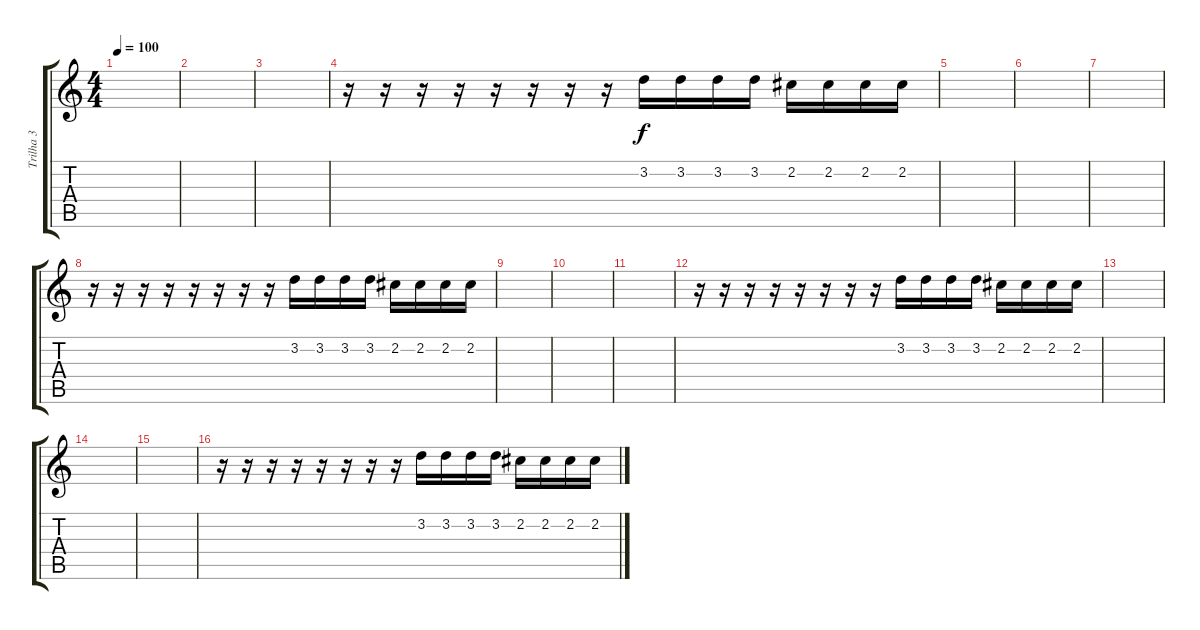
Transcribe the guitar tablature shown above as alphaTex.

\track ("Trilha 3" "Trilha 3") {instrument distortionguitar}
\staff {score tabs}
\tuning (E4 B3 G3 D3 A2 E2) {hide}
\ts (4 4)
\tempo 100
\clef g2
\ks c
|
|
|
r.16 r.16 r.16 r.16 r.16 r.16 r.16 r.16 3.2.16 3.2.16 3.2.16 3.2.16 2.2.16 2.2.16 2.2.16 2.2.16 |
|
|
|
r.16 r.16 r.16 r.16 r.16 r.16 r.16 r.16 3.2.16 3.2.16 3.2.16 3.2.16 2.2.16 2.2.16 2.2.16 2.2.16 |
|
|
|
r.16 r.16 r.16 r.16 r.16 r.16 r.16 r.16 3.2.16 3.2.16 3.2.16 3.2.16 2.2.16 2.2.16 2.2.16 2.2.16 |
|
|
|
r.16 r.16 r.16 r.16 r.16 r.16 r.16 r.16 3.2.16 3.2.16 3.2.16 3.2.16 2.2.16 2.2.16 2.2.16 2.2.16
